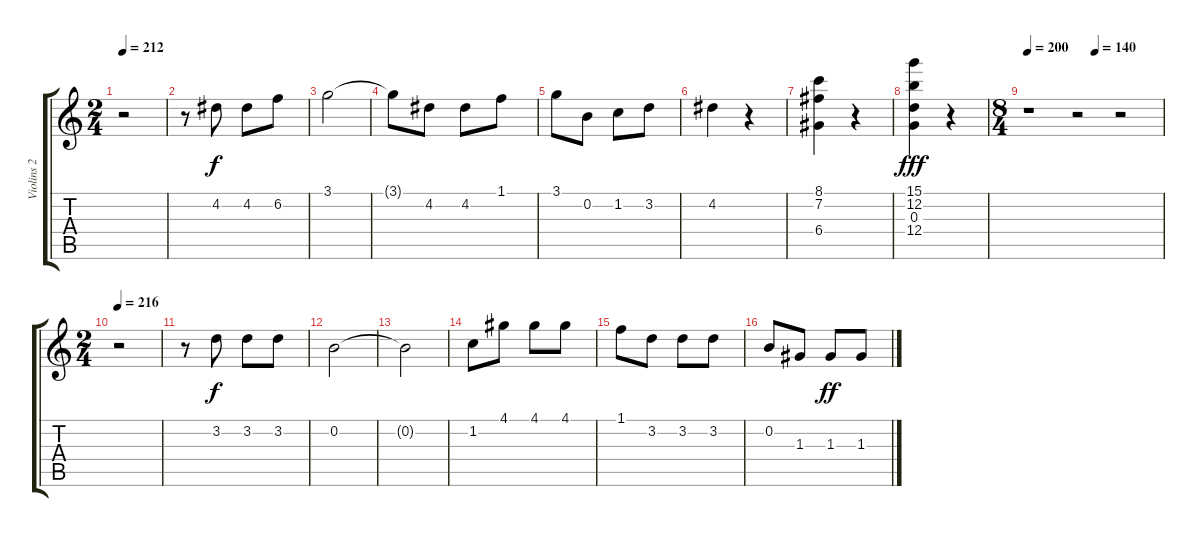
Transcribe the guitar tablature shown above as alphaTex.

\track ("Violins 2" "Violins 2") {instrument contrabass}
\staff {score tabs}
\tuning (E4 B3 G3 D3 A2 E2) {hide}
\ts (2 4)
\tempo 212
\clef g2
\ks c
r.2{dy f} |
r.8 4.2.8 4.2.8 6.2.8 |
3.1.2 |
3.1{t}.8 4.2.8 4.2.8 1.1.8 |
3.1.8 0.2.8 1.2.8 3.2.8 |
4.2.4 r.4 |
(8.1 7.2 6.4).4 r.4 |
(15.1 12.2 0.3 12.4).4{dy fff} r.4 |
\ts (8 4)
\tempo 200
\tempo (140 0.5)
r.1 r.2 r.2 |
\ts (2 4)
\tempo 216
r.2 |
r.8 3.2.8{dy f} 3.2.8 3.2.8 |
0.2.2 |
0.2{t}.2 |
1.2.8 4.1.8 4.1.8 4.1.8 |
1.1.8 3.2.8 3.2.8 3.2.8 |
0.2.8 1.3.8 1.3.8{dy ff} 1.3.8
